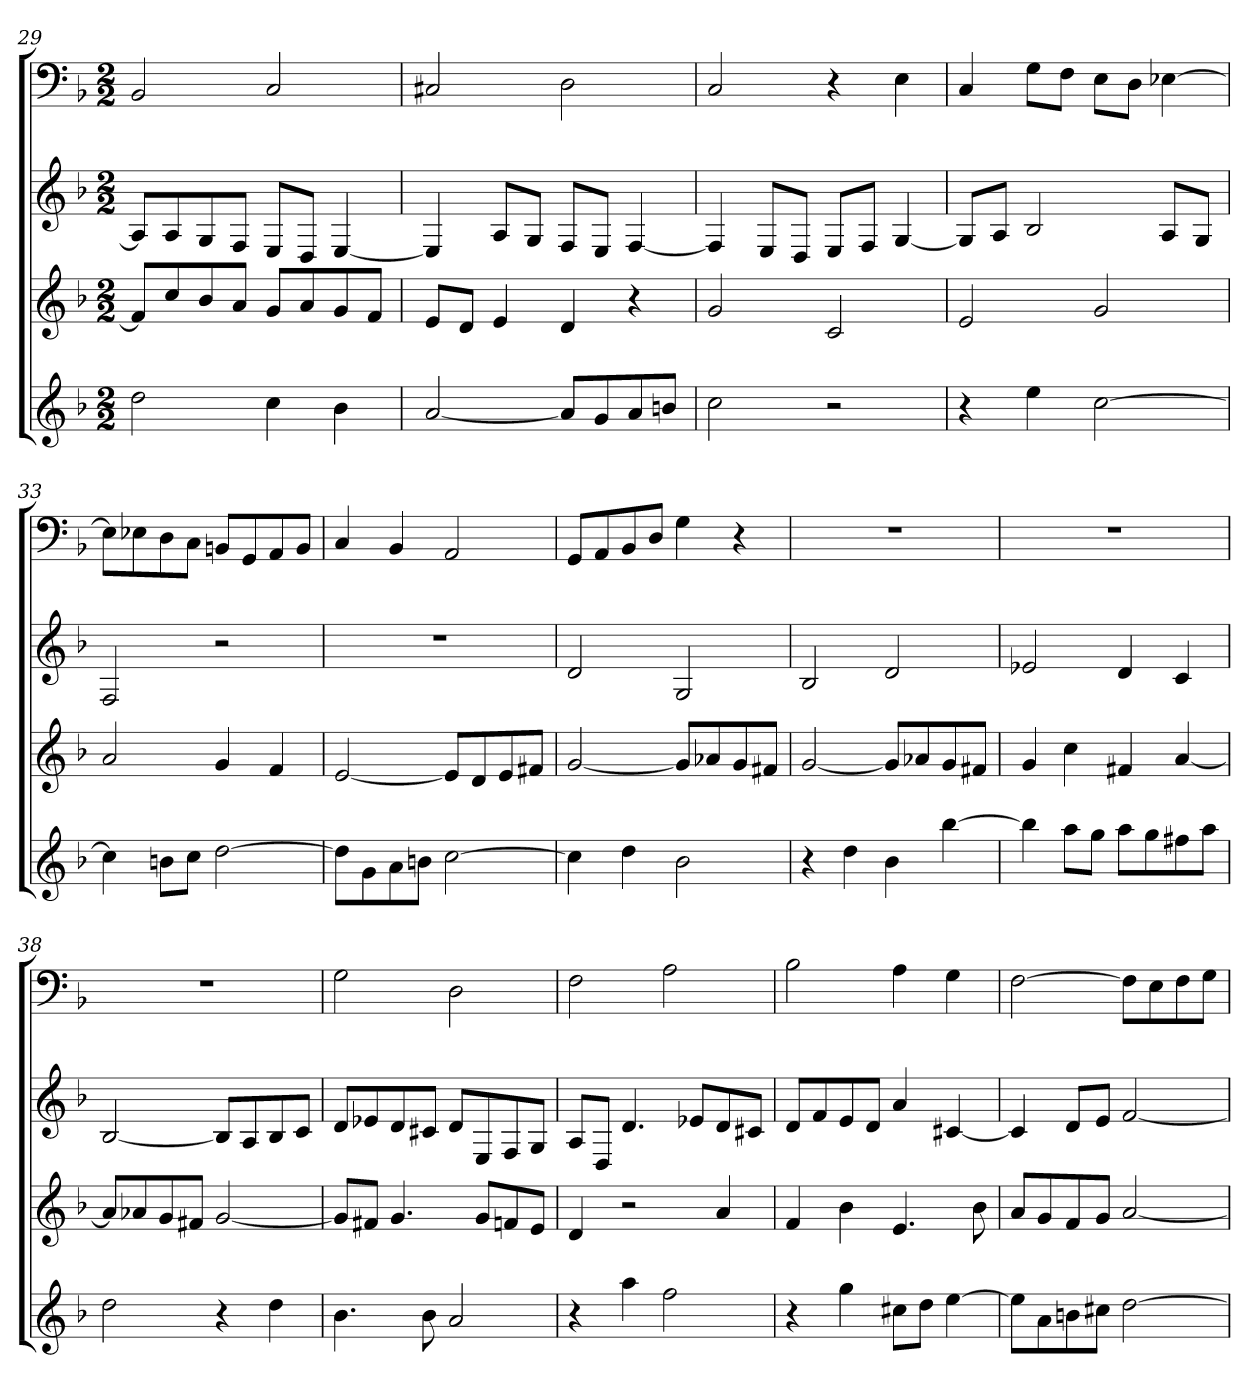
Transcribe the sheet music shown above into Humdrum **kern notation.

**kern	**kern	**kern	**kern
*part4	*part3	*part2	*part1
*staff4	*staff3	*staff2	*staff1
*k[b-]	*k[b-]	*k[b-]	*k[b-]
*d:	*d:	*d:	*d:
*M2/2	*M2/2	*M2/2	*M2/2
=29	=29	=29	=29
2dd	8fL]	8AL]	2BB-
.	8cc	8A	.
.	8b-	8G	.
.	8aJ	8FJ	.
4cc	8gL	8EL	2C
.	8a	8DJ	.
4b-	8g	[4E	.
.	8fJ	.	.
=30	=30	=30	=30
[2a	8eL	4E]	2C#X
.	8dJ	.	.
.	4e	8AL	.
.	.	8GJ	.
8aL]	4d	8FL	2D
8g	.	8EJ	.
8a	4r	[4F	.
8bnJ	.	.	.
=31	=31	=31	=31
2cc	2g	4F]	2C
.	.	8EL	.
.	.	8DJ	.
2r	2c	8EL	4r
.	.	8FJ	.
.	.	[4G	4E
=32	=32	=32	=32
4r	2e	8GL]	4C
.	.	8AJ	.
4ee	.	2B-	8GL
.	.	.	8FJ
[2cc	2g	.	8EL
.	.	.	8DJ
.	.	8AL	[4E-X
.	.	8GJ	.
=33	=33	=33	=33
4cc]	2a	2F	8E-L]
.	.	.	8E-X
8bnL	.	.	8D
8ccJ	.	.	8CJ
[2dd	4g	2r	8BBnL
.	.	.	8GG
.	4f	.	8AA
.	.	.	8BBJ
=34	=34	=34	=34
8ddL]	[2e	1r	4C
8g	.	.	.
8a	.	.	4BB-
8bnJ	.	.	.
[2cc	8eL]	.	2AA
.	8d	.	.
.	8e	.	.
.	8f#XJ	.	.
=35	=35	=35	=35
4cc]	[2g	2d	8GGL
.	.	.	8AA
4dd	.	.	8BB-
.	.	.	8DJ
2b-	8gL]	2G	4G
.	8a-X	.	.
.	8g	.	4r
.	8f#XJ	.	.
=36	=36	=36	=36
4r	[2g	2B-	1r
4dd	.	.	.
4b-	8gL]	2d	.
.	8a-X	.	.
[4bb-	8g	.	.
.	8f#XJ	.	.
=37	=37	=37	=37
4bb-]	4g	2e-X	1r
8aaL	4cc	.	.
8ggJ	.	.	.
8aaL	4f#X	4d	.
8gg	.	.	.
8ff#X	[4a	4c	.
8aaJ	.	.	.
=38	=38	=38	=38
2dd	8aL]	[2B-	1r
.	8a-X	.	.
.	8g	.	.
.	8f#XJ	.	.
4r	[2g	8B-L]	.
.	.	8A	.
4dd	.	8B-	.
.	.	8cJ	.
=39	=39	=39	=39
4.b-	8gL]	8dL	2G
.	8f#XJ	8e-X	.
.	4.g	8d	.
8b-	.	8c#XJ	.
2a	.	8dL	2D
.	8gL	8E	.
.	8fn	8F	.
.	8eJ	8GJ	.
=40	=40	=40	=40
4r	4d	8AL	2F
.	.	8DJ	.
4aa	2r	4.d	.
2ff	.	.	2A
.	.	8e-XL	.
.	4a	8d	.
.	.	8c#XJ	.
=41	=41	=41	=41
4r	4f	8dL	2B-
.	.	8f	.
4gg	4b-	8e	.
.	.	8dJ	.
8cc#XL	4.e	4a	4A
8ddJ	.	.	.
[4ee	.	[4c#X	4G
.	8b-	.	.
=42	=42	=42	=42
8eeL]	8aL	4c#]	[2F
8a	8g	.	.
8bn	8f	8dL	.
8cc#XJ	8gJ	8eJ	.
[2dd	[2a	[2f	8FL]
.	.	.	8E
.	.	.	8F
.	.	.	8GJ
=	=	=	=
*-	*-	*-	*-
